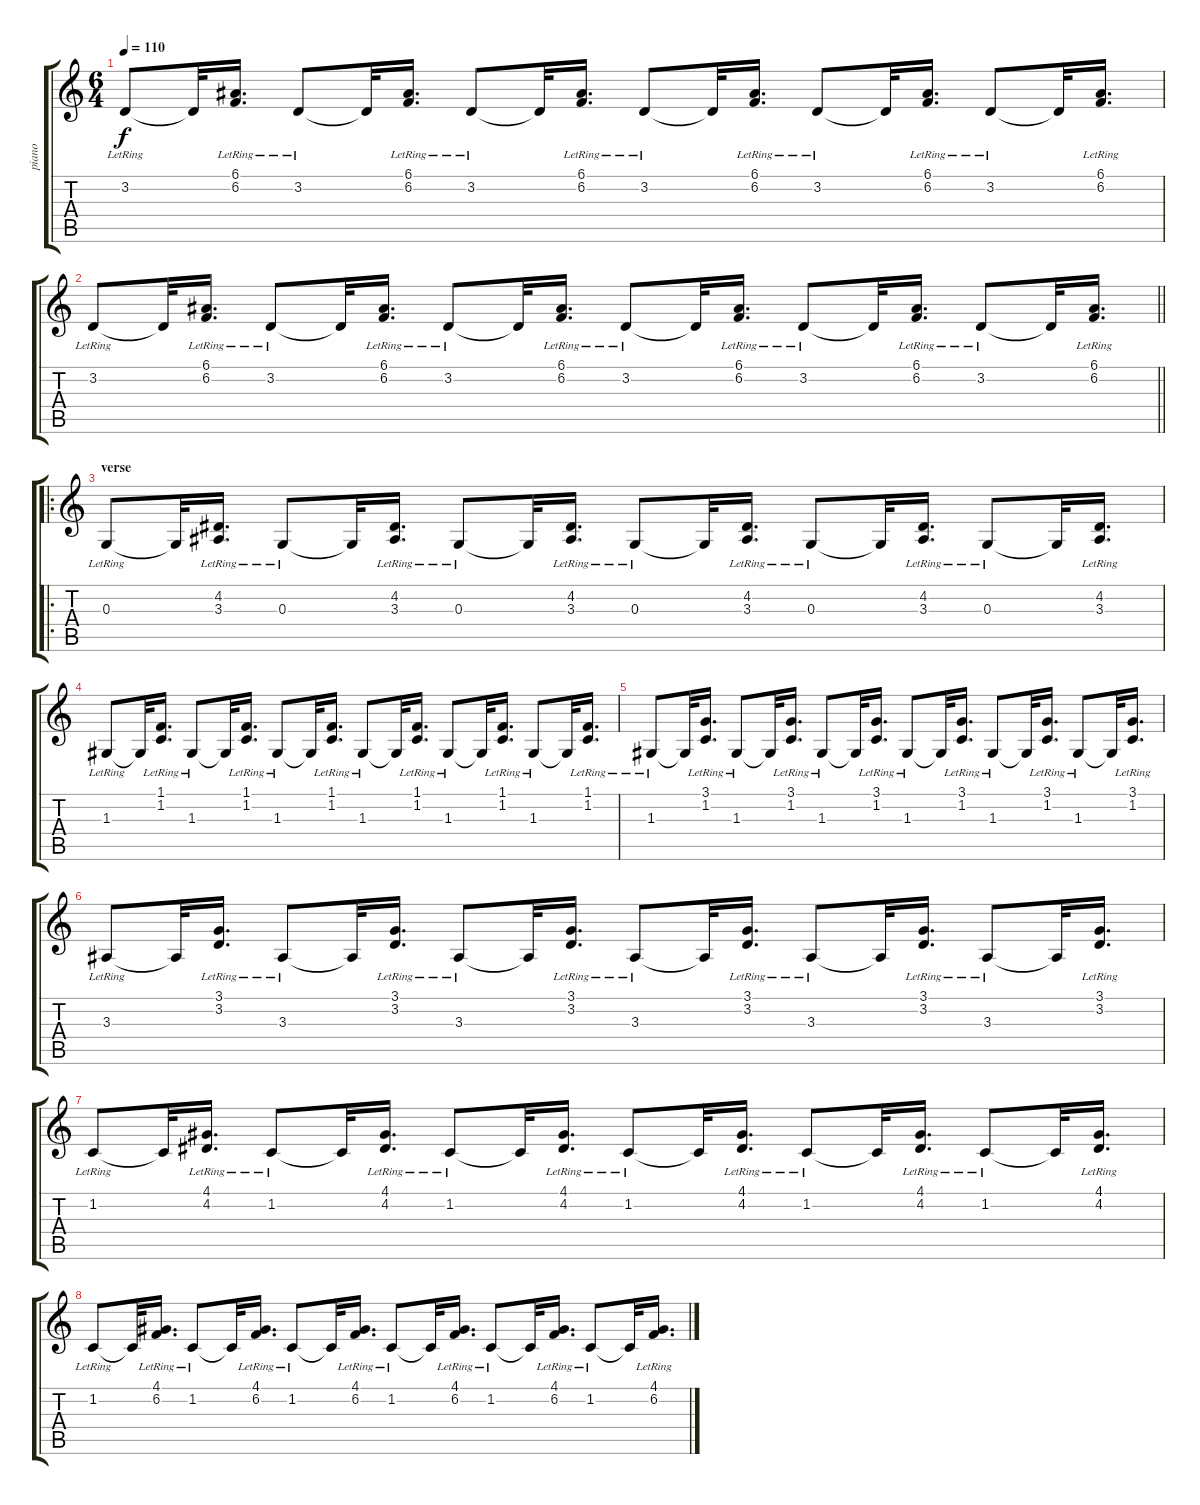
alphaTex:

\track ("piano" "piano") {instrument harpsichord}
\staff {score tabs}
\tuning (E4 B3 G3 D3 A2 E2) {hide}
\ts (6 4)
\tempo 110
\clef g2
\ks c
3.2{lr}.8{dy f} 3.2{t}.32 (6.1{lr} 6.2{lr}).16{d} 3.2{lr}.8 3.2{t}.32 (6.1{lr} 6.2{lr}).16{d} 3.2{lr}.8 3.2{t}.32 (6.1{lr} 6.2{lr}).16{d} 3.2{lr}.8 3.2{t}.32 (6.1{lr} 6.2{lr}).16{d} 3.2{lr}.8 3.2{t}.32 (6.1{lr} 6.2{lr}).16{d} 3.2{lr}.8 3.2{t}.32 (6.1{lr} 6.2{lr}).16{d} |
\barLineRight lightlight
3.2{lr}.8 3.2{t}.32 (6.1{lr} 6.2{lr}).16{d} 3.2{lr}.8 3.2{t}.32 (6.1{lr} 6.2{lr}).16{d} 3.2{lr}.8 3.2{t}.32 (6.1{lr} 6.2{lr}).16{d} 3.2{lr}.8 3.2{t}.32 (6.1{lr} 6.2{lr}).16{d} 3.2{lr}.8 3.2{t}.32 (6.1{lr} 6.2{lr}).16{d} 3.2{lr}.8 3.2{t}.32 (6.1{lr} 6.2{lr}).16{d} |
\ro
\section ("" "verse")
0.3{lr}.8 0.3{t}.32 (4.2{lr} 3.3{lr}).16{d} 0.3{lr}.8 0.3{t}.32 (4.2{lr} 3.3{lr}).16{d} 0.3{lr}.8 0.3{t}.32 (4.2{lr} 3.3{lr}).16{d} 0.3{lr}.8 0.3{t}.32 (4.2{lr} 3.3{lr}).16{d} 0.3{lr}.8 0.3{t}.32 (4.2{lr} 3.3{lr}).16{d} 0.3{lr}.8 0.3{t}.32 (4.2{lr} 3.3{lr}).16{d} |
1.3{lr}.8 1.3{t}.32 (1.1{lr} 1.2{lr}).16{d} 1.3{lr}.8 1.3{t}.32 (1.1{lr} 1.2{lr}).16{d} 1.3{lr}.8 1.3{t}.32 (1.1{lr} 1.2{lr}).16{d} 1.3{lr}.8 1.3{t}.32 (1.1{lr} 1.2{lr}).16{d} 1.3{lr}.8 1.3{t}.32 (1.1{lr} 1.2{lr}).16{d} 1.3{lr}.8 1.3{t}.32 (1.1{lr} 1.2{lr}).16{d} |
1.3{lr}.8 1.3{t}.32 (3.1{lr} 1.2{lr}).16{d} 1.3{lr}.8 1.3{t}.32 (3.1{lr} 1.2{lr}).16{d} 1.3{lr}.8 1.3{t}.32 (3.1{lr} 1.2{lr}).16{d} 1.3{lr}.8 1.3{t}.32 (3.1{lr} 1.2{lr}).16{d} 1.3{lr}.8 1.3{t}.32 (3.1{lr} 1.2{lr}).16{d} 1.3{lr}.8 1.3{t}.32 (3.1{lr} 1.2{lr}).16{d} |
3.3{lr}.8 3.3{t}.32 (3.1{lr} 3.2{lr}).16{d} 3.3{lr}.8 3.3{t}.32 (3.1{lr} 3.2{lr}).16{d} 3.3{lr}.8 3.3{t}.32 (3.1{lr} 3.2{lr}).16{d} 3.3{lr}.8 3.3{t}.32 (3.1{lr} 3.2{lr}).16{d} 3.3{lr}.8 3.3{t}.32 (3.1{lr} 3.2{lr}).16{d} 3.3{lr}.8 3.3{t}.32 (3.1{lr} 3.2{lr}).16{d} |
1.2{lr}.8 1.2{t}.32 (4.1{lr} 4.2{lr}).16{d} 1.2{lr}.8 1.2{t}.32 (4.1{lr} 4.2{lr}).16{d} 1.2{lr}.8 1.2{t}.32 (4.1{lr} 4.2{lr}).16{d} 1.2{lr}.8 1.2{t}.32 (4.1{lr} 4.2{lr}).16{d} 1.2{lr}.8 1.2{t}.32 (4.1{lr} 4.2{lr}).16{d} 1.2{lr}.8 1.2{t}.32 (4.1{lr} 4.2{lr}).16{d} |
1.2{lr}.8 1.2{t}.32 (4.1{lr} 6.2{lr}).16{d} 1.2{lr}.8 1.2{t}.32 (4.1{lr} 6.2{lr}).16{d} 1.2{lr}.8 1.2{t}.32 (4.1{lr} 6.2{lr}).16{d} 1.2{lr}.8 1.2{t}.32 (4.1{lr} 6.2{lr}).16{d} 1.2{lr}.8 1.2{t}.32 (4.1{lr} 6.2{lr}).16{d} 1.2{lr}.8 1.2{t}.32 (4.1{lr} 6.2{lr}).16{d}
